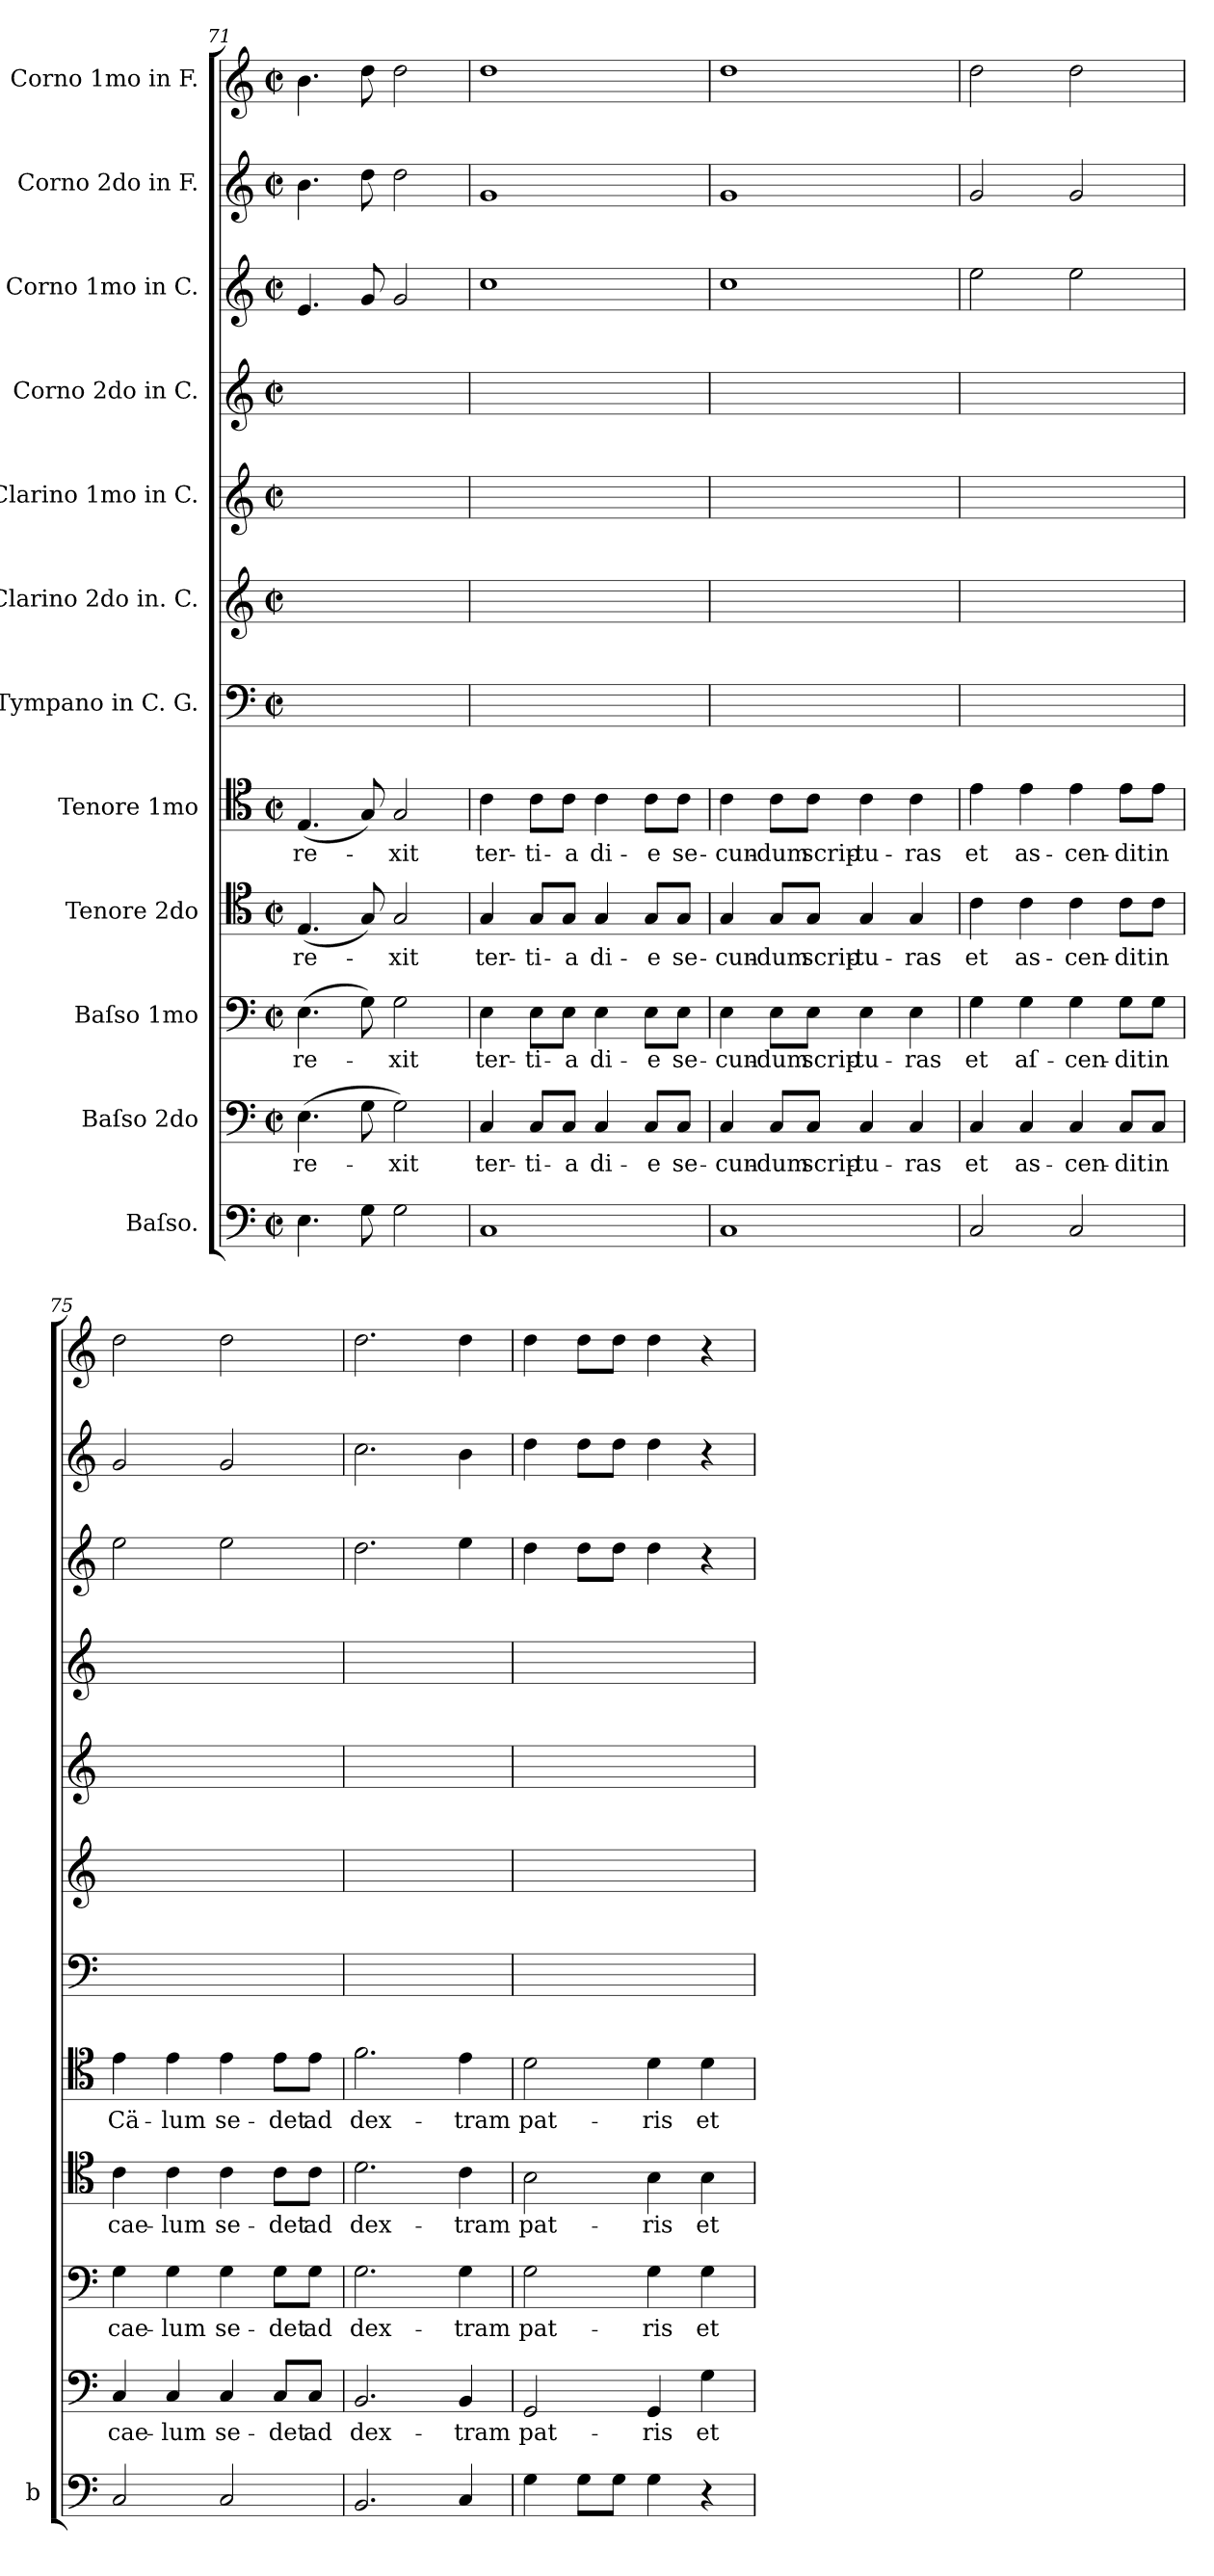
**kern	**kern	**text	**kern	**text	**kern	**text	**kern	**text	**kern	**kern	**kern	**kern	**kern	**kern	**kern
*part12	*part11	*part11	*part10	*part10	*part9	*part9	*part8	*part8	*part7	*part6	*part5	*part4	*part3	*part2	*part1
*staff12	*staff11	*staff11	*staff10	*staff10	*staff9	*staff9	*staff8	*staff8	*staff7	*staff6	*staff5	*staff4	*staff3	*staff2	*staff1
*I"Baſso.	*I"Baſso 2do	*	*I"Baſso 1mo	*	*I"Tenore 2do	*	*I"Tenore 1mo	*	*I"Tympano in C. G.	*I"Clarino 2do in. C.	*I"Clarino 1mo in C.	*I"Corno 2do in C.	*I"Corno 1mo in C.	*I"Corno 2do in F.	*I"Corno 1mo in F.
*I'b	*	*	*	*	*	*	*	*	*	*	*	*	*	*	*
*clefF4	*clefF4	*	*clefF4	*	*clefC4	*	*clefC4	*	*clefF4	*clefG2	*clefG2	*clefG2	*clefG2	*clefG2	*clefG2
*	*	*	*	*	*	*	*	*	*	*	*	*	*	*ITrd4c7	*ITrd4c7
*k[]	*k[]	*	*k[]	*	*k[]	*	*k[]	*	*k[]	*k[]	*k[]	*k[]	*k[]	*k[b-]	*k[b-]
*M2/2	*M2/2	*	*M2/2	*	*M2/2	*	*M2/2	*	*M2/2	*M2/2	*M2/2	*M2/2	*M2/2	*M2/2	*M2/2
*met(c|)	*met(c|)	*	*met(c|)	*	*met(c|)	*	*met(c|)	*	*met(c|)	*met(c|)	*met(c|)	*met(c|)	*met(c|)	*met(c|)	*met(c|)
=71	=71	=71	=71	=71	=71	=71	=71	=71	=71	=71	=71	=71	=71	=71	=71
4.E\	(4.E\	-re-	(4.E\	-re-	(>4.E/	-re-	(4.E/	-re-	1ryy	1ryy	1ryy	1ryy	4.e/	4.e\	4.e\
8G\	8G\	.	8G\)	.	8G/)	.	8G/)	.	.	.	.	.	8g/	8g\	8g\
2G\	2G\)	-xit	2G\	-xit	2G/	-xit	2G/	-xit	.	.	.	.	2g/	2g\	2g\
=72	=72	=72	=72	=72	=72	=72	=72	=72	=72	=72	=72	=72	=72	=72	=72
1C	4C/	ter-	4E\	ter-	4G/	ter-	4c\	ter-	1ryy	1ryy	1ryy	1ryy	1cc	1c	1g
.	8C/L	-ti-	8E\L	-ti-	8G/L	-ti-	8c\L	-ti-	.	.	.	.	.	.	.
.	8C/J	-a	8E\J	-a	8G/J	-a	8c\J	-a	.	.	.	.	.	.	.
.	4C/	di-	4E\	di-	4G/	di-	4c\	di-	.	.	.	.	.	.	.
.	8C/L	-e	8E\L	-e	8G/L	-e	8c\L	-e	.	.	.	.	.	.	.
.	8C/J	se-	8E\J	se-	8G/J	se-	8c\J	se-	.	.	.	.	.	.	.
=73	=73	=73	=73	=73	=73	=73	=73	=73	=73	=73	=73	=73	=73	=73	=73
1C	4C/	-cun-	4E\	-cun-	4G/	-cun-	4c\	-cun-	1ryy	1ryy	1ryy	1ryy	1cc	1c	1g
.	8C/L	-dum	8E\L	-dum	8G/L	-dum	8c\L	-dum	.	.	.	.	.	.	.
.	8C/J	scrip-	8E\J	scrip-	8G/J	scrip-	8c\J	scrip-	.	.	.	.	.	.	.
.	4C/	-tu-	4E\	-tu-	4G/	-tu-	4c\	-tu-	.	.	.	.	.	.	.
.	4C/	-ras	4E\	-ras	4G/	-ras	4c\	-ras	.	.	.	.	.	.	.
=74	=74	=74	=74	=74	=74	=74	=74	=74	=74	=74	=74	=74	=74	=74	=74
2C/	4C/	et	4G\	et	4c\	et	4e\	et	1ryy	1ryy	1ryy	1ryy	2ee\	2c/	2g\
.	4C/	as-	4G\	aſ-	4c\	as-	4e\	as-	.	.	.	.	.	.	.
2C/	4C/	-cen-	4G\	-cen-	4c\	-cen-	4e\	-cen-	.	.	.	.	2ee\	2c/	2g\
.	8C/L	-dit	8G\L	-dit	8c\L	-dit	8e\L	-dit	.	.	.	.	.	.	.
.	8C/J	in	8G\J	in	8c\J	in	8e\J	in	.	.	.	.	.	.	.
=75	=75	=75	=75	=75	=75	=75	=75	=75	=75	=75	=75	=75	=75	=75	=75
2C/	4C/	cae-	4G\	cae-	4c\	cae-	4e\	Cä-	1ryy	1ryy	1ryy	1ryy	2ee\	2c/	2g\
.	4C/	-lum	4G\	-lum	4c\	-lum	4e\	-lum	.	.	.	.	.	.	.
2C/	4C/	se-	4G\	se-	4c\	se-	4e\	se-	.	.	.	.	2ee\	2c/	2g\
.	8C/L	-det	8G\L	-det	8c\L	-det	8e\L	-det	.	.	.	.	.	.	.
.	8C/J	ad	8G\J	ad	8c\J	ad	8e\J	ad	.	.	.	.	.	.	.
=76	=76	=76	=76	=76	=76	=76	=76	=76	=76	=76	=76	=76	=76	=76	=76
2.BB/	2.BB/	dex-	2.G\	dex-	2.d\	dex-	2.f\	dex-	1ryy	1ryy	1ryy	1ryy	2.dd\	2.f\	2.g\
4C/	4BB/	-tram	4G\	-tram	4c\	-tram	4e\	-tram	.	.	.	.	4ee\	4e\	4g\
=77	=77	=77	=77	=77	=77	=77	=77	=77	=77	=77	=77	=77	=77	=77	=77
4G\	2GG/	pat-	2G\	pat-	2B\	pat-	2d\	pat-	1ryy	1ryy	1ryy	1ryy	4dd\	4g\	4g\
8G\L	.	.	.	.	.	.	.	.	.	.	.	.	8dd\L	8g\L	8g\L
8G\J	.	.	.	.	.	.	.	.	.	.	.	.	8dd\J	8g\J	8g\J
4G\	4GG/	-ris	4G\	-ris	4B\	-ris	4d\	-ris	.	.	.	.	4dd\	4g\	4g\
4r	4G\	et	4G\	et	4B\	et	4d\	et	.	.	.	.	4r	4r	4r
=	=	=	=	=	=	=	=	=	=	=	=	=	=	=	=
*-	*-	*-	*-	*-	*-	*-	*-	*-	*-	*-	*-	*-	*-	*-	*-
